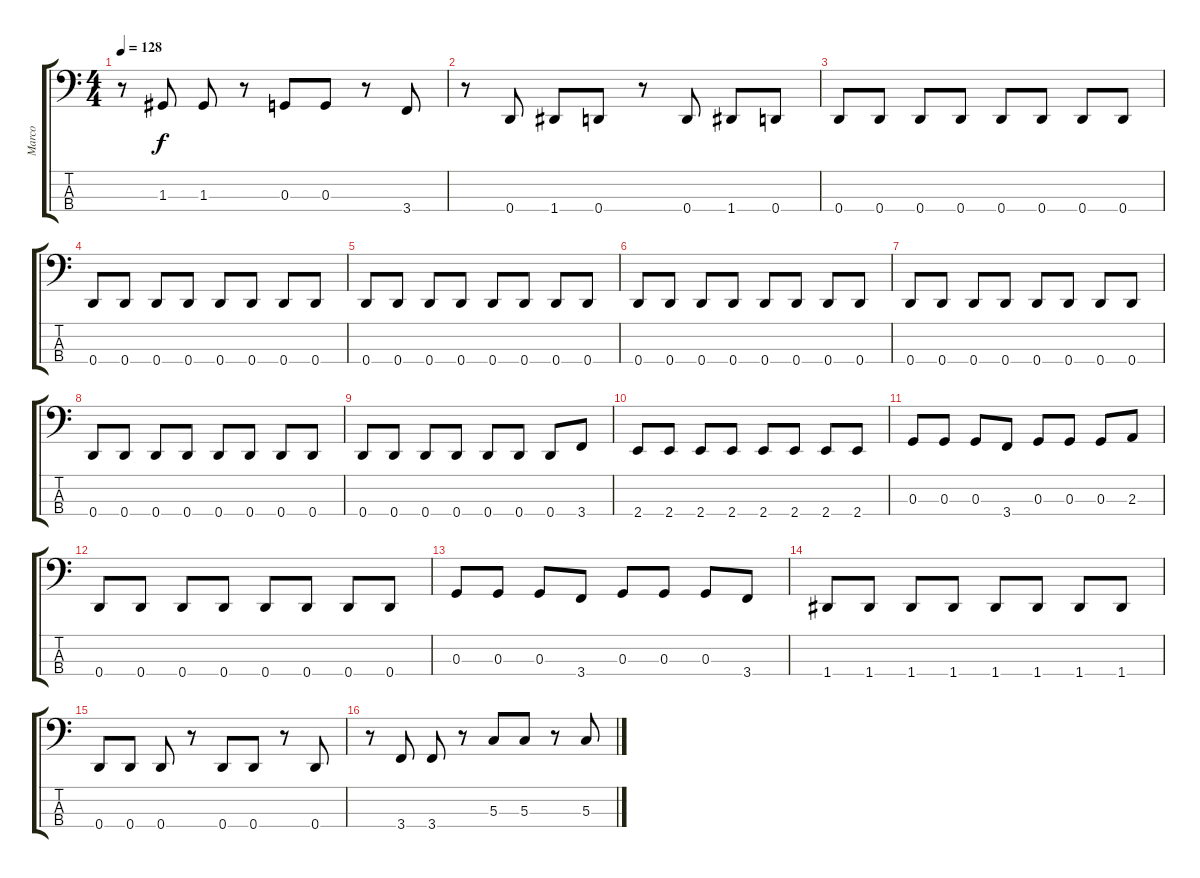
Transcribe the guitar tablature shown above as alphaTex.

\track ("Marco" "Marco") {instrument electricbassfinger}
\staff {score tabs}
\tuning (F2 C2 G1 D1) {hide}
\ts (4 4)
\tempo 128
\clef f4
\ks c
r.8{dy f} 1.3.8 1.3.8 r.8 0.3.8 0.3.8 r.8 3.4.8 |
r.8 0.4.8 1.4.8 0.4.8 r.8 0.4.8 1.4.8 0.4.8 |
0.4.8 0.4.8 0.4.8 0.4.8 0.4.8 0.4.8 0.4.8 0.4.8 |
0.4.8 0.4.8 0.4.8 0.4.8 0.4.8 0.4.8 0.4.8 0.4.8 |
0.4.8 0.4.8 0.4.8 0.4.8 0.4.8 0.4.8 0.4.8 0.4.8 |
0.4.8 0.4.8 0.4.8 0.4.8 0.4.8 0.4.8 0.4.8 0.4.8 |
0.4.8 0.4.8 0.4.8 0.4.8 0.4.8 0.4.8 0.4.8 0.4.8 |
0.4.8 0.4.8 0.4.8 0.4.8 0.4.8 0.4.8 0.4.8 0.4.8 |
0.4.8 0.4.8 0.4.8 0.4.8 0.4.8 0.4.8 0.4.8 3.4.8 |
2.4.8 2.4.8 2.4.8 2.4.8 2.4.8 2.4.8 2.4.8 2.4.8 |
0.3.8 0.3.8 0.3.8 3.4.8 0.3.8 0.3.8 0.3.8 2.3.8 |
0.4.8 0.4.8 0.4.8 0.4.8 0.4.8 0.4.8 0.4.8 0.4.8 |
0.3.8 0.3.8 0.3.8 3.4.8 0.3.8 0.3.8 0.3.8 3.4.8 |
1.4.8 1.4.8 1.4.8 1.4.8 1.4.8 1.4.8 1.4.8 1.4.8 |
0.4.8 0.4.8 0.4.8 r.8 0.4.8 0.4.8 r.8 0.4.8 |
r.8 3.4.8 3.4.8 r.8 5.3.8 5.3.8 r.8 5.3.8
